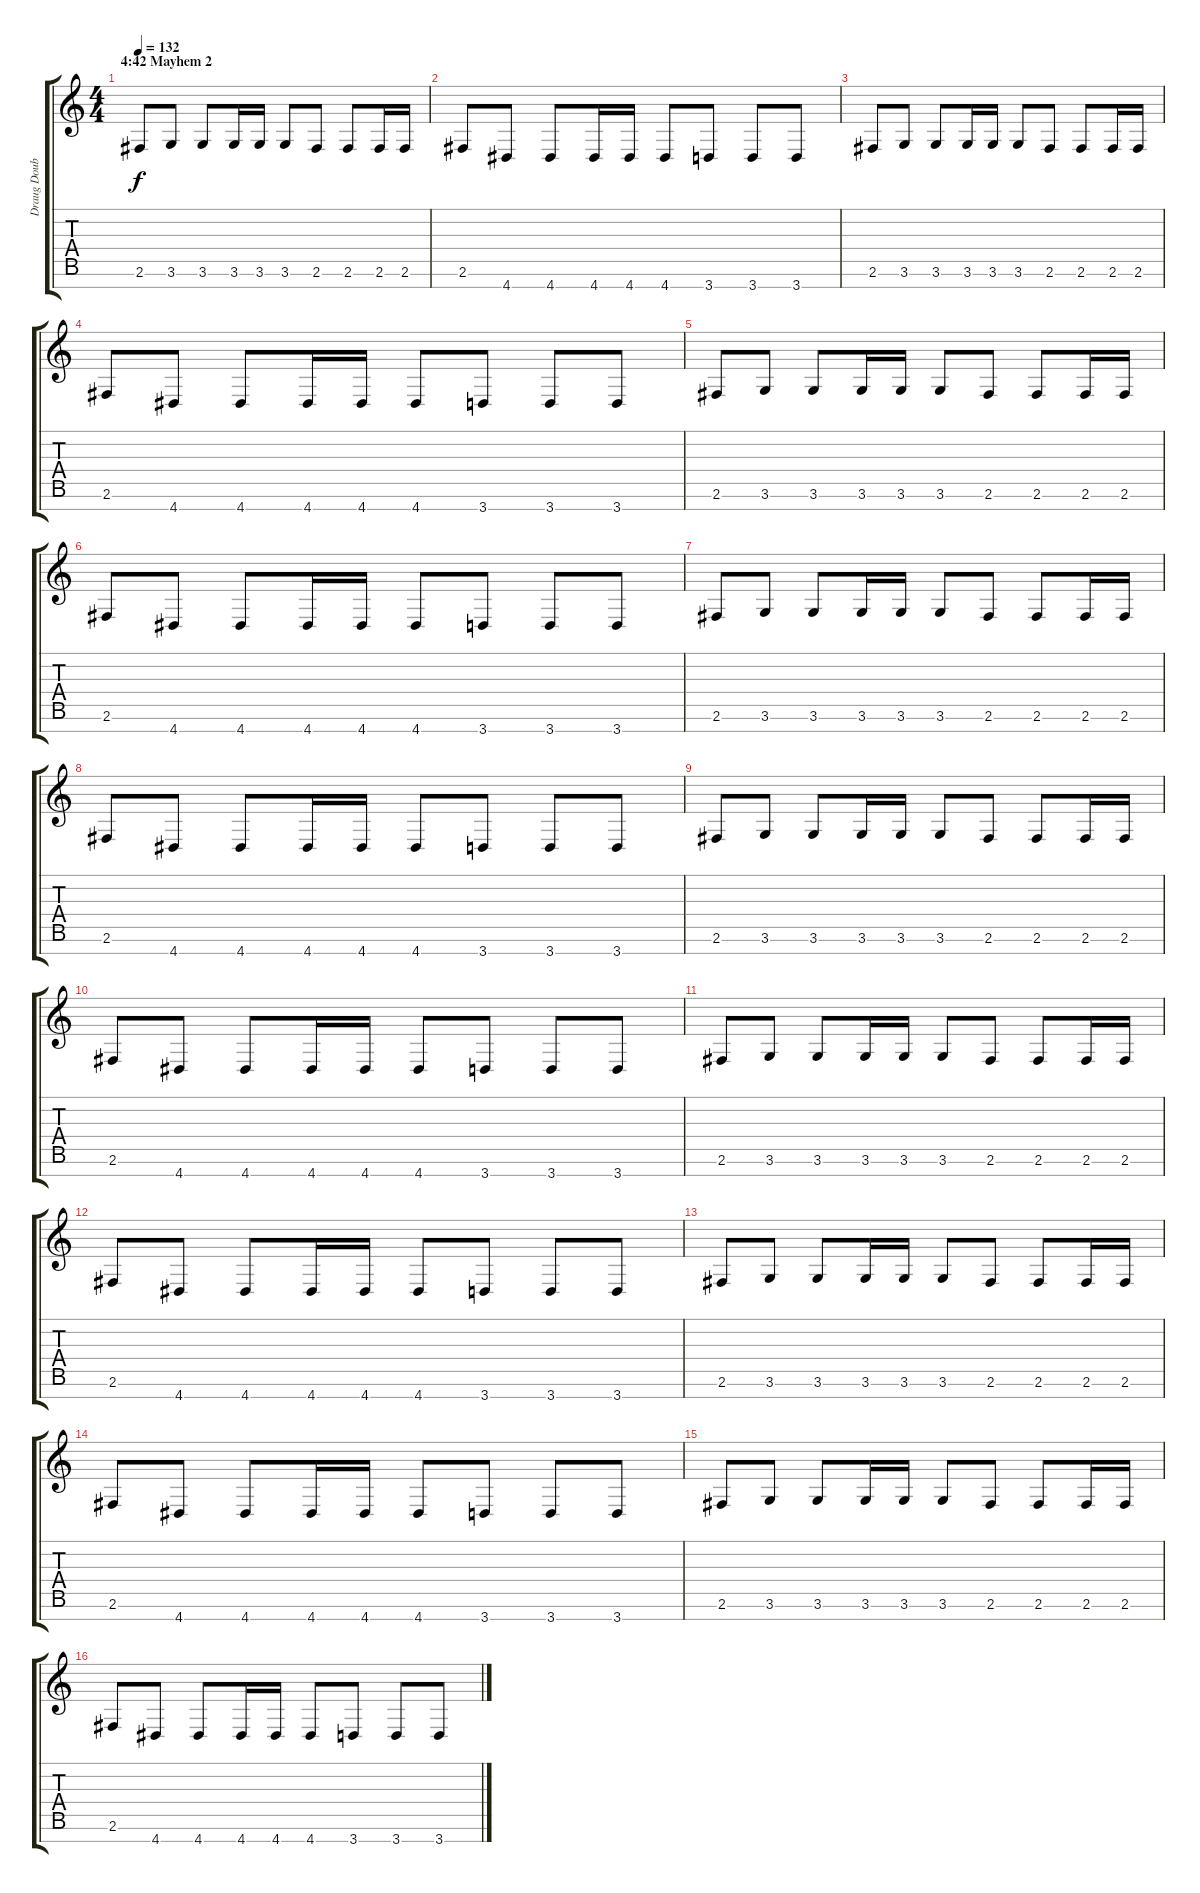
\track ("Draug Double" "Draug Doub") {instrument electricbasspick}
\staff {score tabs}
\tuning (E4 B3 G3 D3 A2 E2 B1) {hide}
\ts (4 4)
\section ("" "4:42 Mayhem 2")
\tempo 132
\clef g2
\ks c
2.6.8{dy f volume 12 instrument electricbasspick} 3.6.8 3.6.8 3.6.16 3.6.16 3.6.8 2.6.8 2.6.8 2.6.16 2.6.16 |
2.6.8 4.7.8 4.7.8 4.7.16 4.7.16 4.7.8 3.7.8 3.7.8 3.7.8 |
2.6.8 3.6.8 3.6.8 3.6.16 3.6.16 3.6.8 2.6.8 2.6.8 2.6.16 2.6.16 |
2.6.8 4.7.8 4.7.8 4.7.16 4.7.16 4.7.8 3.7.8 3.7.8 3.7.8 |
2.6.8 3.6.8 3.6.8 3.6.16 3.6.16 3.6.8 2.6.8 2.6.8 2.6.16 2.6.16 |
2.6.8 4.7.8 4.7.8 4.7.16 4.7.16 4.7.8 3.7.8 3.7.8 3.7.8 |
2.6.8 3.6.8 3.6.8 3.6.16 3.6.16 3.6.8 2.6.8 2.6.8 2.6.16 2.6.16 |
2.6.8 4.7.8 4.7.8 4.7.16 4.7.16 4.7.8 3.7.8 3.7.8 3.7.8 |
2.6.8 3.6.8 3.6.8 3.6.16 3.6.16 3.6.8 2.6.8 2.6.8 2.6.16 2.6.16 |
2.6.8 4.7.8 4.7.8 4.7.16 4.7.16 4.7.8 3.7.8 3.7.8 3.7.8 |
2.6.8 3.6.8 3.6.8 3.6.16 3.6.16 3.6.8 2.6.8 2.6.8 2.6.16 2.6.16 |
2.6.8 4.7.8 4.7.8 4.7.16 4.7.16 4.7.8 3.7.8 3.7.8 3.7.8 |
2.6.8 3.6.8 3.6.8 3.6.16 3.6.16 3.6.8 2.6.8 2.6.8 2.6.16 2.6.16 |
2.6.8 4.7.8 4.7.8 4.7.16 4.7.16 4.7.8 3.7.8 3.7.8 3.7.8 |
2.6.8 3.6.8 3.6.8 3.6.16 3.6.16 3.6.8 2.6.8 2.6.8 2.6.16 2.6.16 |
2.6.8 4.7.8 4.7.8 4.7.16 4.7.16 4.7.8 3.7.8 3.7.8 3.7.8
